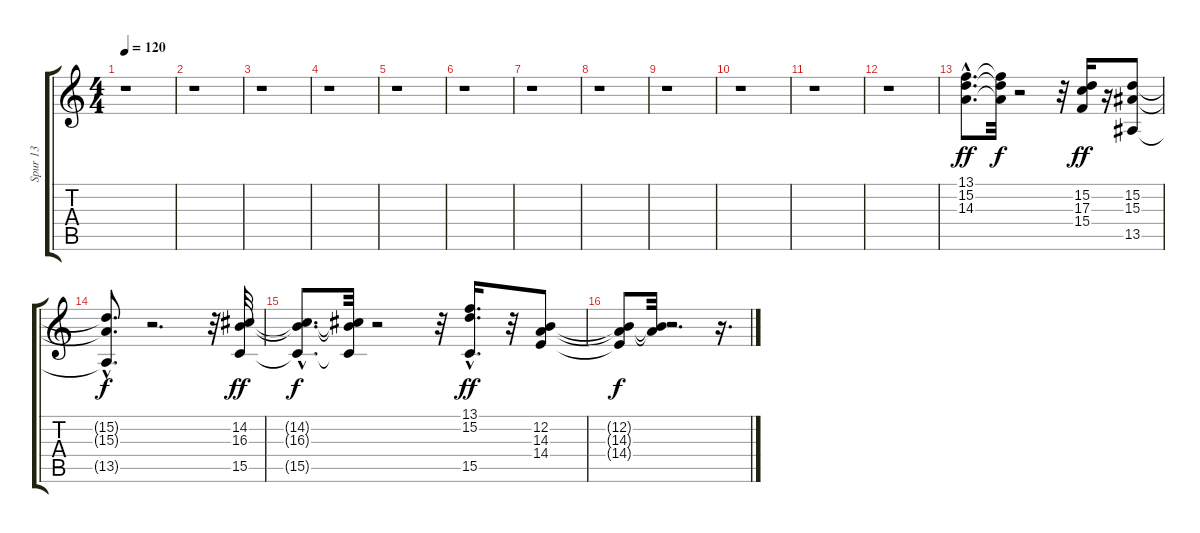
\track ("Spur 13" "Spur 13") {instrument synthstrings1}
\staff {score tabs}
\tuning (E4 B3 G3 D3 A2 E2) {hide}
\ts (4 4)
\tempo 120
\clef g2
\ks c
r.1{dy ff instrument synthstrings1} |
r.1 |
r.1 |
r.1 |
r.1 |
r.1 |
r.1 |
r.1 |
r.1 |
r.1 |
r.1 |
r.1 |
(13.1{hac} 15.2{hac} 14.3{hac}).8{d volume 7} (13.1{t} 15.2{t} 14.3{t}).32{dy f} r.2 r.32 (15.2 17.3 15.4).16{dy ff} r.16 (15.2 15.3 13.5).8 |
(15.2{hac t} 15.3{hac t} 13.5{hac t}).8{d dy f} r.2{d} r.32 (14.2 16.3 15.5).32{dy ff} |
(14.2{hac t} 16.3{hac t} 15.5{hac t}).8{d dy f} (14.2{t} 16.3{t} 15.5{t}).32 r.2 r.32 (13.1{hac} 15.2{hac} 15.5{hac}).16{d dy ff} r.32 (12.2 14.3 14.4).8 |
(12.2{t} 14.3{t} 14.4{t}).8{dy f} (12.2{t} 14.3{t}).32 r.2{d} r.16{d}
